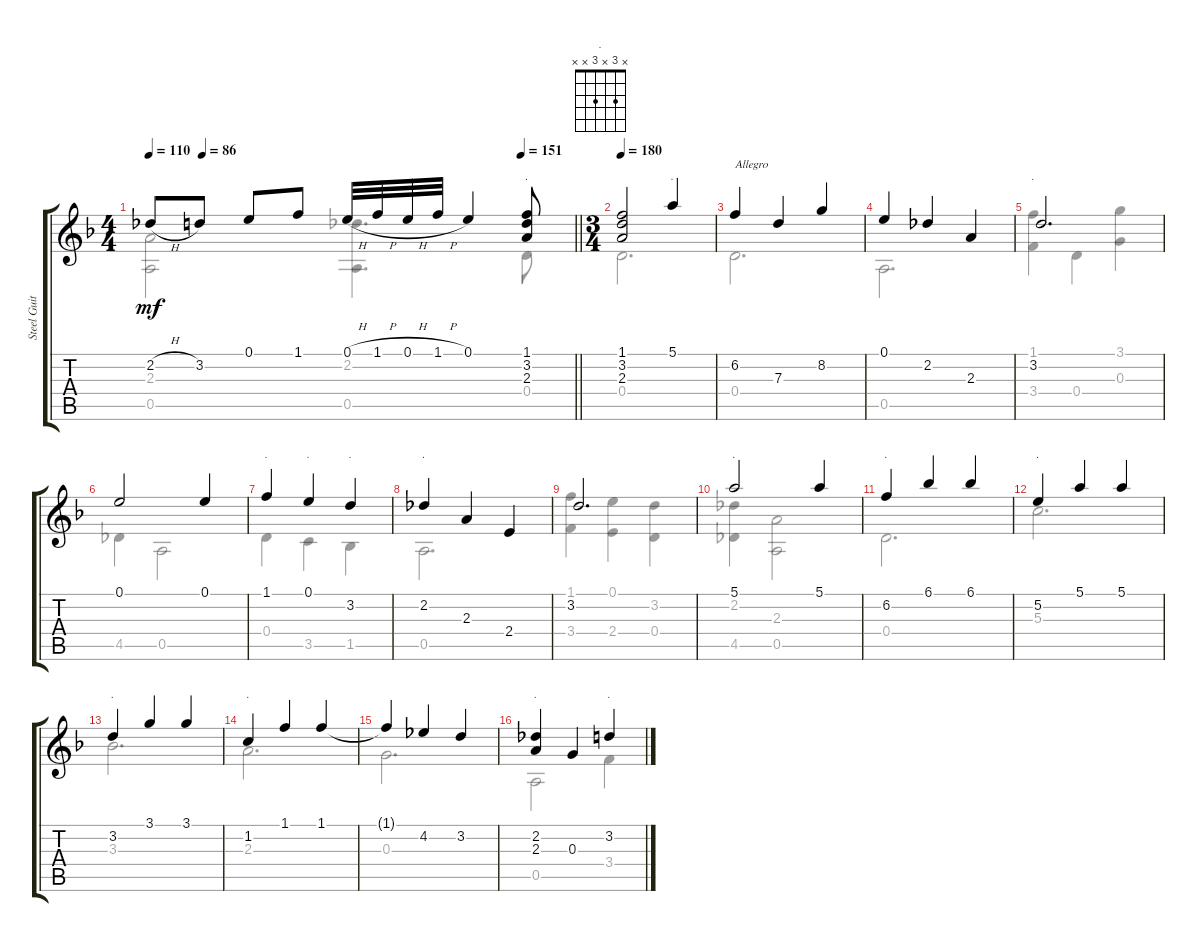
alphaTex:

\track ("Steel Guitar" "Steel Guit") {instrument acousticguitarsteel}
\staff {score tabs}
\tuning (E4 B3 G3 D3 A2 E2) {hide}
\chord ("." 1 3 2 0 x x)
\chord ("." 5 6 7 0 x x) {firstfret 5}
\chord ("." 1 3 x 3 x x)
\chord ("." 1 x x 0 x x)
\chord ("." 0 x x x 3 x)
\chord ("." x 3 x x 1 x)
\chord ("." x 2 2 2 0 x)
\chord ("." 5 2 2 x 4 x) {barre 2}
\chord ("." 6 6 x 0 x x) {firstfret 6 barre 6}
\chord ("." 5 5 5 x x x) {firstfret 3}
\chord ("." 3 3 3 x x x) {firstfret 3}
\chord ("." 1 1 2 x x x)
\chord ("." x 2 2 x 0 x)
\chord ("." x 3 x 3 x x)
\voice
\ts (4 4)
\tempo 110
\tempo (86 0.125)
\tempo (151 0.875)
\clef g2
\barLineRight lightlight
\ks dminor
2.2{h}.8{dy mf} 3.2.8 0.1.8 1.1.8 0.1{h}.32 1.1{h}.32 0.1{h}.32 1.1{h}.32 0.1.4 (1.1 3.2 2.3).8{ch "."} |
\ts (3 4)
\tempo 180
(1.1 3.2 2.3).2 5.1.4{ch "."} |
6.2.4{txt "Allegro"} 7.3.4 8.2.4 |
0.1.4 2.2.4 2.3.4 |
3.2.2{d ch "."} |
0.1.2 0.1.4 |
1.1.4{ch "."} 0.1.4{ch "."} 3.2.4{ch "."} |
2.2.4{ch "."} 2.3.4 2.4.4 |
3.2.2{d} |
5.1.2{ch "."} 5.1.4 |
6.2.4{ch "."} 6.1.4 6.1.4 |
5.2.4{ch "."} 5.1.4 5.1.4 |
3.2.4{ch "."} 3.1.4 3.1.4 |
1.2.4{ch "."} 1.1.4 1.1.4 |
1.1{t}.4 4.2.4 3.2.4 |
(2.2 2.3).4{ch "."} 0.3.4 3.2.4{ch "."}
\voice
\clef g2
\ottava regular
\simile none
\barLineRight lightlight
\ks dminor
(2.3 0.5).2{dy mf} (2.2 0.5).4{d} 0.4.8 |
0.4.2{d} |
0.4.2{d} |
0.5.2{d} |
(1.1 3.4).4 0.4.4 (3.1 0.3).4 |
4.5.4 0.5.2 |
0.4.4 3.5.4 1.5.4 |
0.5.2{d} |
(1.1 3.4).4 (0.1 2.4).4 (3.2 0.4).4 |
(2.2 4.5).4 (2.3 0.5).2 |
0.4.2{d} |
5.3.2{d} |
3.3.2{d} |
2.3.2{d} |
0.3.2{d} |
0.5.2 3.4.4
